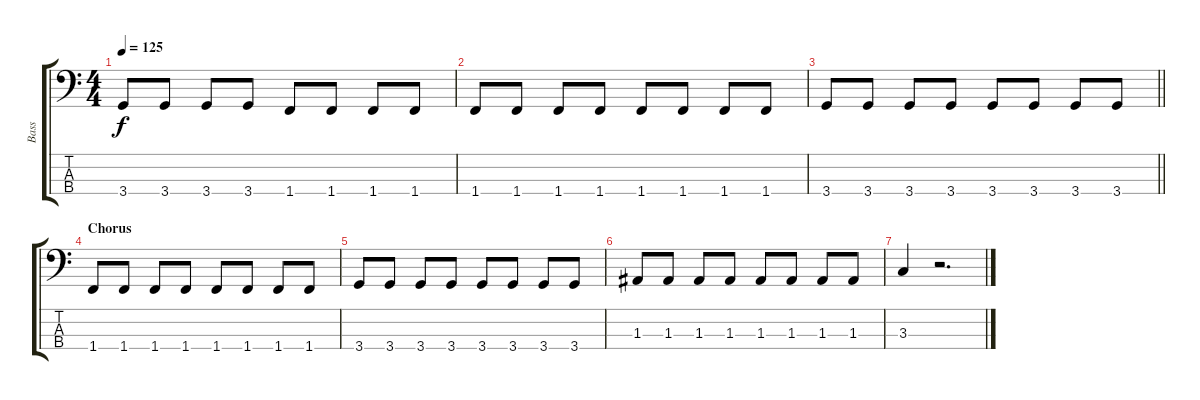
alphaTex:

\track ("Bass" "Bass") {instrument electricbasspick}
\staff {score tabs}
\tuning (G2 D2 A1 E1) {hide}
\ts (4 4)
\tempo 125
\clef f4
\ks c
3.4.8{dy f} 3.4.8 3.4.8 3.4.8 1.4.8 1.4.8 1.4.8 1.4.8 |
1.4.8 1.4.8 1.4.8 1.4.8 1.4.8 1.4.8 1.4.8 1.4.8 |
\barLineRight lightlight
3.4.8 3.4.8 3.4.8 3.4.8 3.4.8 3.4.8 3.4.8 3.4.8 |
\section ("" "Chorus")
1.4.8 1.4.8 1.4.8 1.4.8 1.4.8 1.4.8 1.4.8 1.4.8 |
3.4.8 3.4.8 3.4.8 3.4.8 3.4.8 3.4.8 3.4.8 3.4.8 |
1.3.8 1.3.8 1.3.8 1.3.8 1.3.8 1.3.8 1.3.8 1.3.8 |
3.3.4 r.2{d}
